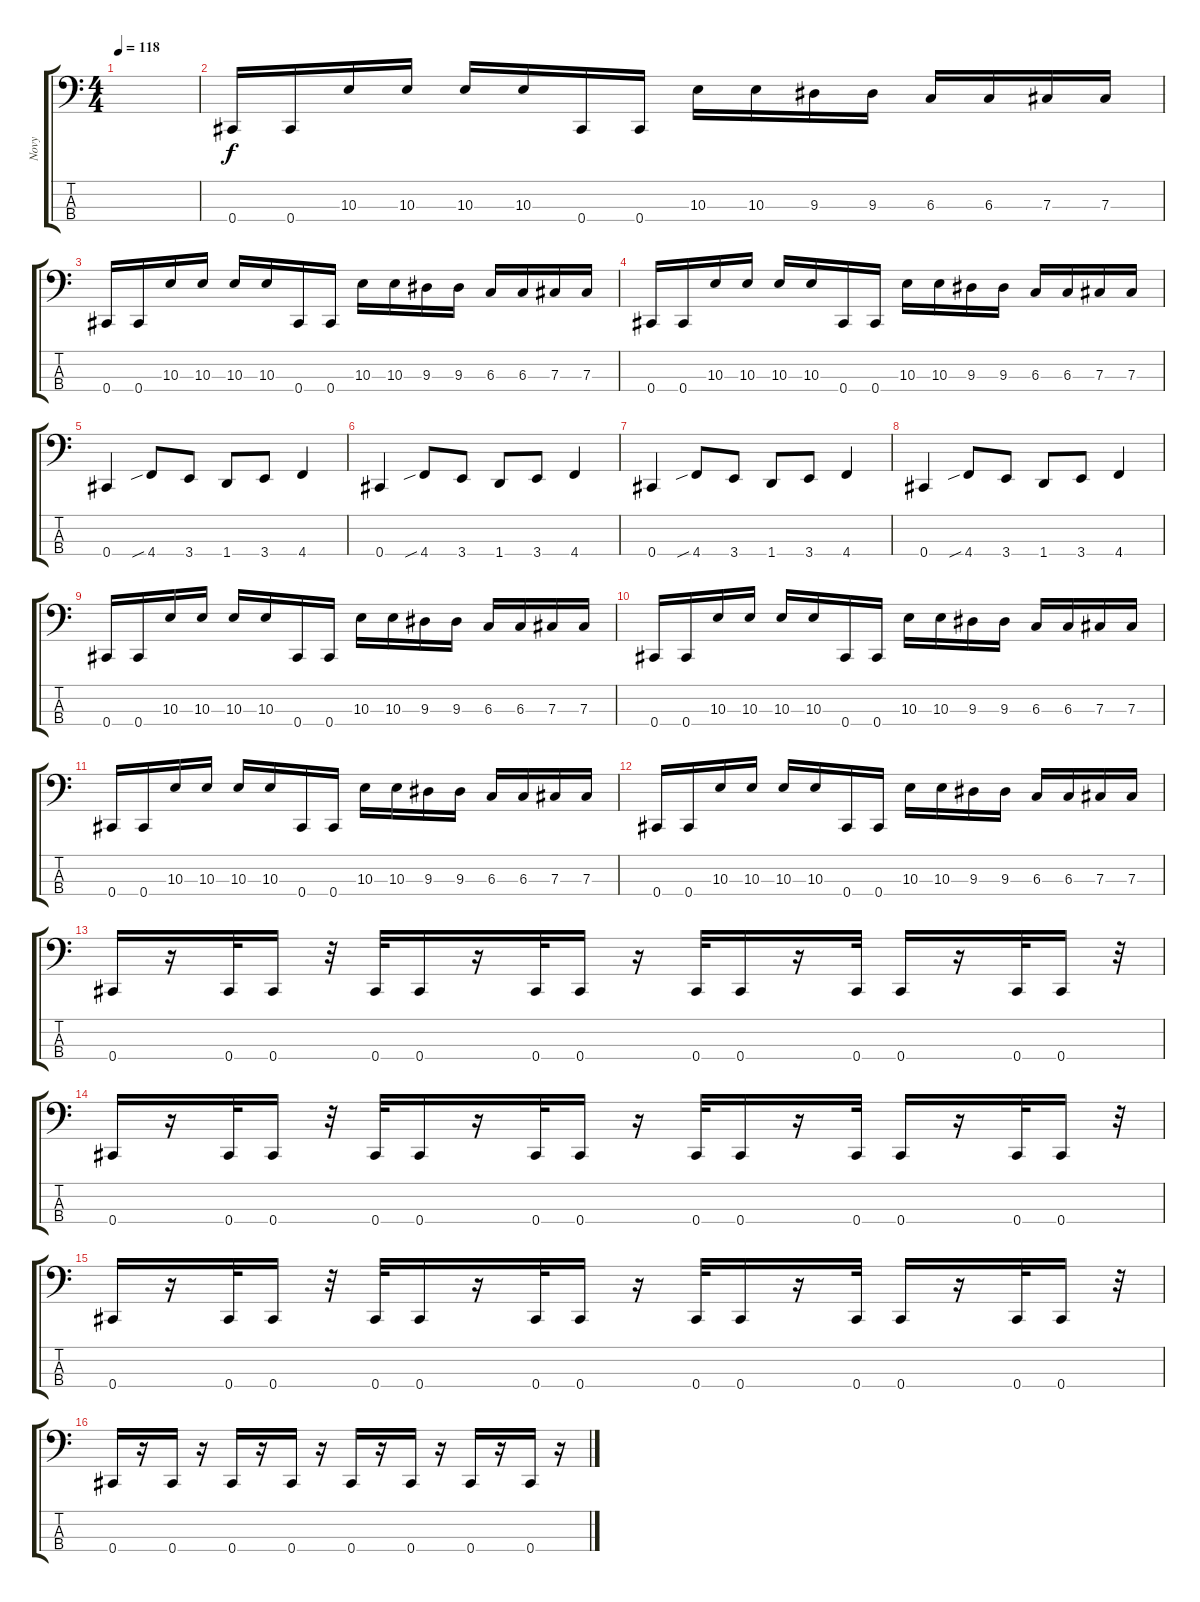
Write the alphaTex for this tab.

\track ("Novy" "Novy") {instrument electricbasspick}
\staff {score tabs}
\tuning (E2 B1 Gb1 Db1) {hide}
\ts (4 4)
\tempo 118
\clef f4
\ks c
|
0.4.16 0.4.16 10.3.16 10.3.16 10.3.16 10.3.16 0.4.16 0.4.16 10.3.16 10.3.16 9.3.16 9.3.16 6.3.16 6.3.16 7.3.16 7.3.16 |
0.4.16 0.4.16 10.3.16 10.3.16 10.3.16 10.3.16 0.4.16 0.4.16 10.3.16 10.3.16 9.3.16 9.3.16 6.3.16 6.3.16 7.3.16 7.3.16 |
0.4.16 0.4.16 10.3.16 10.3.16 10.3.16 10.3.16 0.4.16 0.4.16 10.3.16 10.3.16 9.3.16 9.3.16 6.3.16 6.3.16 7.3.16 7.3.16 |
0.4.4 4.4{sib}.8 3.4.8 1.4.8 3.4.8 4.4.4 |
0.4.4 4.4{sib}.8 3.4.8 1.4.8 3.4.8 4.4.4 |
0.4.4 4.4{sib}.8 3.4.8 1.4.8 3.4.8 4.4.4 |
0.4.4 4.4{sib}.8 3.4.8 1.4.8 3.4.8 4.4.4 |
0.4.16 0.4.16 10.3.16 10.3.16 10.3.16 10.3.16 0.4.16 0.4.16 10.3.16 10.3.16 9.3.16 9.3.16 6.3.16 6.3.16 7.3.16 7.3.16 |
0.4.16 0.4.16 10.3.16 10.3.16 10.3.16 10.3.16 0.4.16 0.4.16 10.3.16 10.3.16 9.3.16 9.3.16 6.3.16 6.3.16 7.3.16 7.3.16 |
0.4.16 0.4.16 10.3.16 10.3.16 10.3.16 10.3.16 0.4.16 0.4.16 10.3.16 10.3.16 9.3.16 9.3.16 6.3.16 6.3.16 7.3.16 7.3.16 |
0.4.16 0.4.16 10.3.16 10.3.16 10.3.16 10.3.16 0.4.16 0.4.16 10.3.16 10.3.16 9.3.16 9.3.16 6.3.16 6.3.16 7.3.16 7.3.16 |
0.4.16 r.16 0.4.32 0.4.16 r.32 0.4.32 0.4.16 r.16 0.4.32 0.4.16 r.16 0.4.32 0.4.16 r.16 0.4.32 0.4.16 r.16 0.4.32 0.4.16 r.32 |
0.4.16 r.16 0.4.32 0.4.16 r.32 0.4.32 0.4.16 r.16 0.4.32 0.4.16 r.16 0.4.32 0.4.16 r.16 0.4.32 0.4.16 r.16 0.4.32 0.4.16 r.32 |
0.4.16 r.16 0.4.32 0.4.16 r.32 0.4.32 0.4.16 r.16 0.4.32 0.4.16 r.16 0.4.32 0.4.16 r.16 0.4.32 0.4.16 r.16 0.4.32 0.4.16 r.32 |
0.4.16 r.16 0.4.16 r.16 0.4.16 r.16 0.4.16 r.16 0.4.16 r.16 0.4.16 r.16 0.4.16 r.16 0.4.16 r.16
